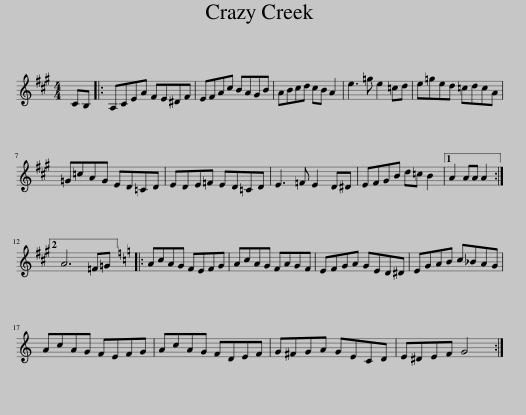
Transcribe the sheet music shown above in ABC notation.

X:1
L:1/8
M:4/4
I:linebreak $
K:A
V:1 treble
V:1
 CB, |: A,CEA FE^DF | EFAc BAGB | ABcd cB A2 | e3 =g e2 =cd | %5
 e=ged =cdcA |$ =G=cAG ED=CD | EDE=F ED=CD | E3 =F E2 D^D | EFGB d=c B2 |1 %10
 A2 AA A2 :|2$ A6 =F=G |:[K:C] AcAG FEFG | AcAG FAGF | EFGA GED^D | %15
 EGAB c_BAG |$ AcAG FEFG | AcAG FDEF | G^FGA GECD | E^DEF G4 :| %20
